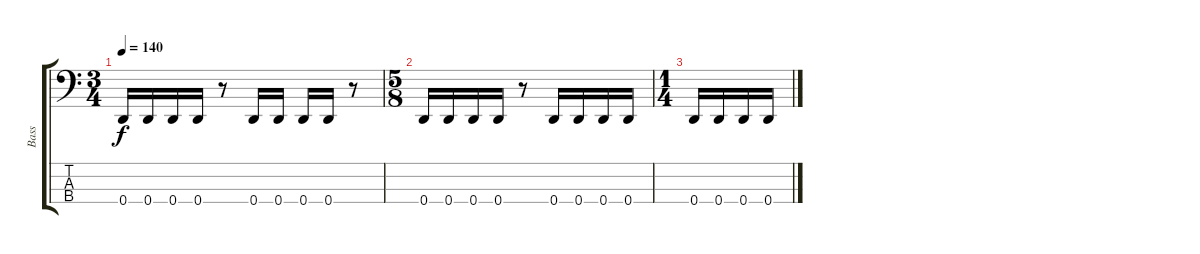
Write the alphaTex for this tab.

\track ("Bass" "Bass") {instrument electricbasspick}
\staff {score tabs}
\tuning (G2 D2 A1 D1) {hide}
\ts (3 4)
\tempo 140
\clef f4
\ks c
0.4.16{dy f} 0.4.16 0.4.16 0.4.16 r.8 0.4.16 0.4.16 0.4.16 0.4.16 r.8 |
\ts (5 8)
0.4.16 0.4.16 0.4.16 0.4.16 r.8 0.4.16 0.4.16 0.4.16 0.4.16 |
\ts (1 4)
0.4.16 0.4.16 0.4.16 0.4.16
